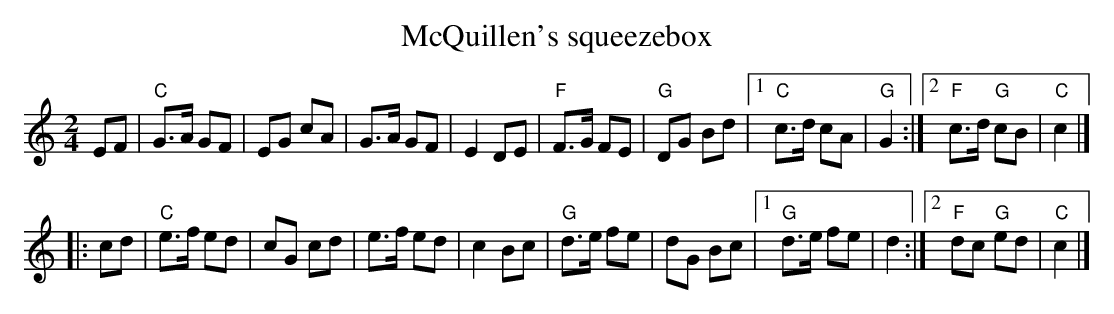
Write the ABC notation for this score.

X:1
T:McQuillen's squeezebox
M:2/4
L:1/8
K:C
EF| \
"C"G>A GF|EG cA|G>A GF|E2 DE|\
"F"F>G FE|"G"DG Bd|[1 "C"c>d cA|"G"G2:|[2 "F"c>d "G"cB|"C"c2|]
|: cd|\
"C"e>f ed|cG cd|e>f ed|c2 Bc|"G"d>e fe|dG Bc|\
[1 "G"d>e fe|d2:|[2 "F"dc "G"ed|"C"c2|]
